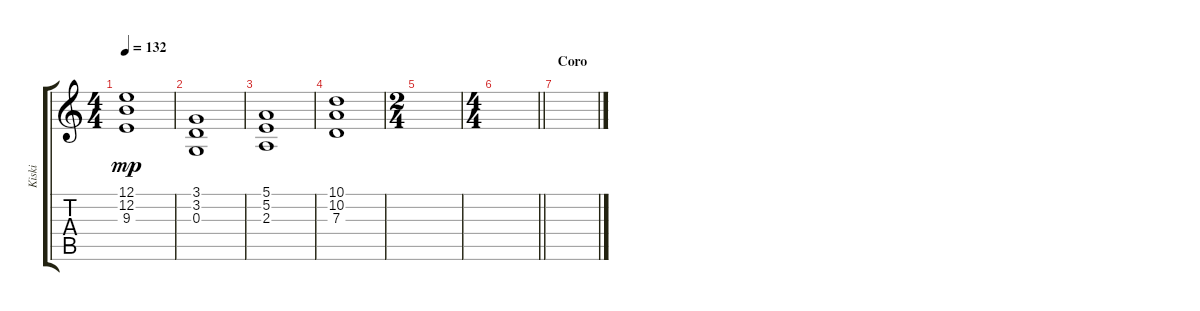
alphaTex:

\track ("Kiski" "Kiski") {instrument electricpiano1}
\staff {score tabs}
\tuning (E4 B3 G3 D3 A2 E2) {hide}
\ts (4 4)
\tempo 132
\clef g2
\ks c
(12.1 12.2 9.3).1{dy mp} |
(3.1 3.2 0.3).1 |
(5.1 5.2 2.3).1 |
(10.1 10.2 7.3).1 |
\ts (2 4)
|
\ts (4 4)
\barLineRight lightlight
|
\section ("" "Coro")
